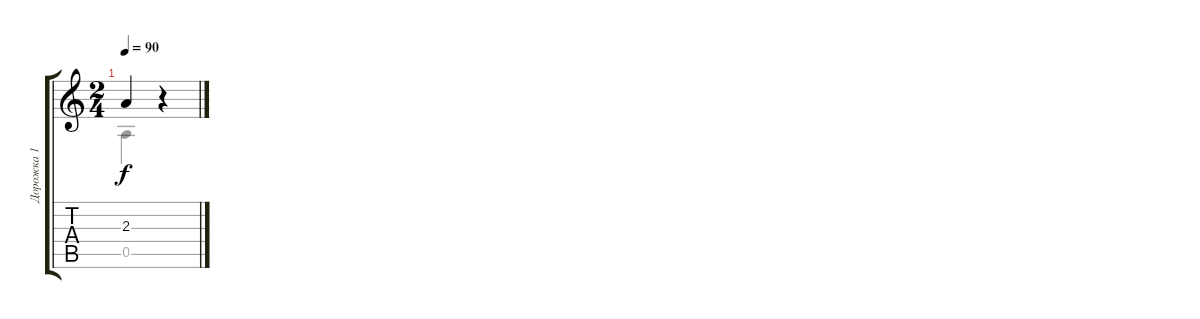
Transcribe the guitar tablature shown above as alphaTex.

\track ("Дорожка 1" "Дорожка 1") {instrument acousticguitarnylon}
\staff {score tabs}
\tuning (E4 B3 G3 D3 A2 E2) {hide}
\voice
\ts (2 4)
\tempo 90
\clef g2
\ks c
2.3.4{dy f} r.4
\voice
\clef g2
\ottava regular
\simile none
\ks c
0.5.4{dy f} r.4
